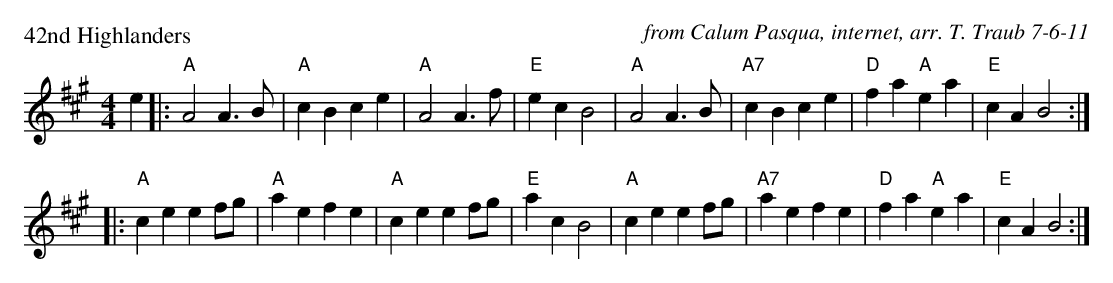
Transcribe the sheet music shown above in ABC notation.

X:1
P: 42nd Highlanders
C: from Calum Pasqua, internet, arr. T. Traub 7-6-11
L: 1/4
M: 4/4
K: A
e |: "A"A2A3/2B/2 | "A"cBce | "A"A2A3/2f/2 | "E"ecB2 | "A"A2A3/2B/2 | "A7"cBce | "D"fa "A"ea | "E"cAB2 :|
|: "A"ceef/2g/2 |"A"aefe | "A"ceef/2g/2 | "E"acB2 |"A"ceef/2g/2 | "A7"aefe | "D"fa "A"ea |"E"cAB2 :|
